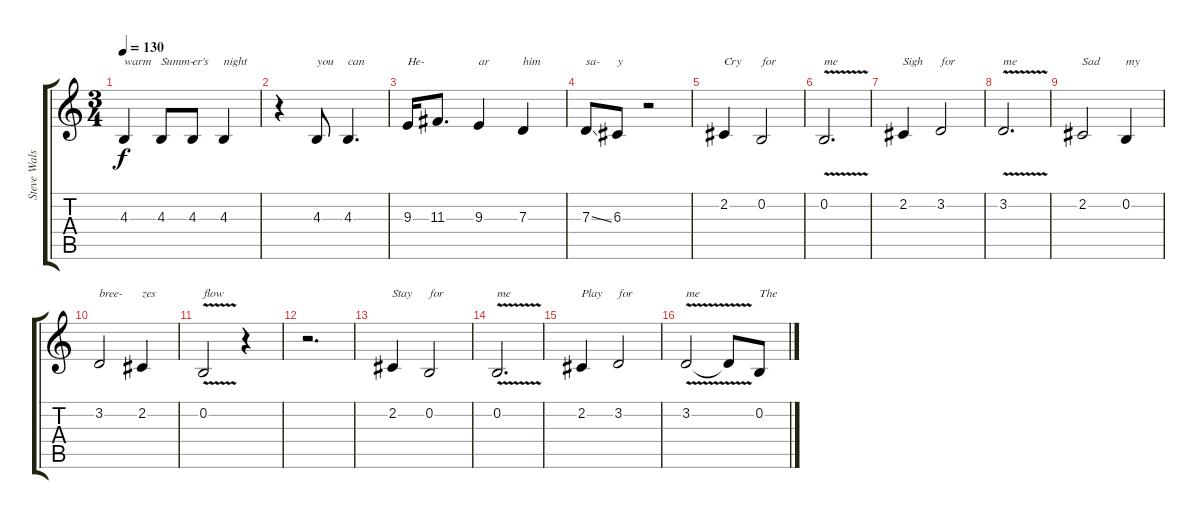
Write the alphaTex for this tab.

\track ("Steve Walsh (Vocals)" "Steve Wals") {instrument voiceoohs}
\staff {score tabs}
\tuning (E4 B3 G3 D3 A2 E2) {hide}
\ts (3 4)
\tempo 130
\clef g2
\ks c
4.3.4{txt "warm" dy f} 4.3.8{txt "Summ-"} 4.3.8{txt "er's"} 4.3.4{txt "night"} |
r.4 4.3.8{txt "you"} 4.3.4{d txt "can"} |
9.3.16{txt "He-"} 11.3.8{d} 9.3.4{txt "ar"} 7.3.4{txt "him"} |
7.3{ss}.8{txt "sa-"} 6.3.8{txt "y"} r.2 |
2.2.4{txt "Cry"} 0.2.2{txt "for"} |
0.2{v}.2{d txt "me"} |
2.2.4{txt "Sigh"} 3.2.2{txt "for"} |
3.2{v}.2{d txt "me"} |
2.2.2{txt "Sad"} 0.2.4{txt "my"} |
3.2.2{txt "bree-"} 2.2.4{txt "zes"} |
0.2{v}.2{txt "flow"} r.4 |
r.2{d} |
2.2.4{txt "Stay"} 0.2.2{txt "for"} |
0.2{v}.2{d txt "me"} |
2.2.4{txt "Play"} 3.2.2{txt "for"} |
3.2{v}.2{txt "me"} 3.2{t}.8 0.2.8{txt "The"}
